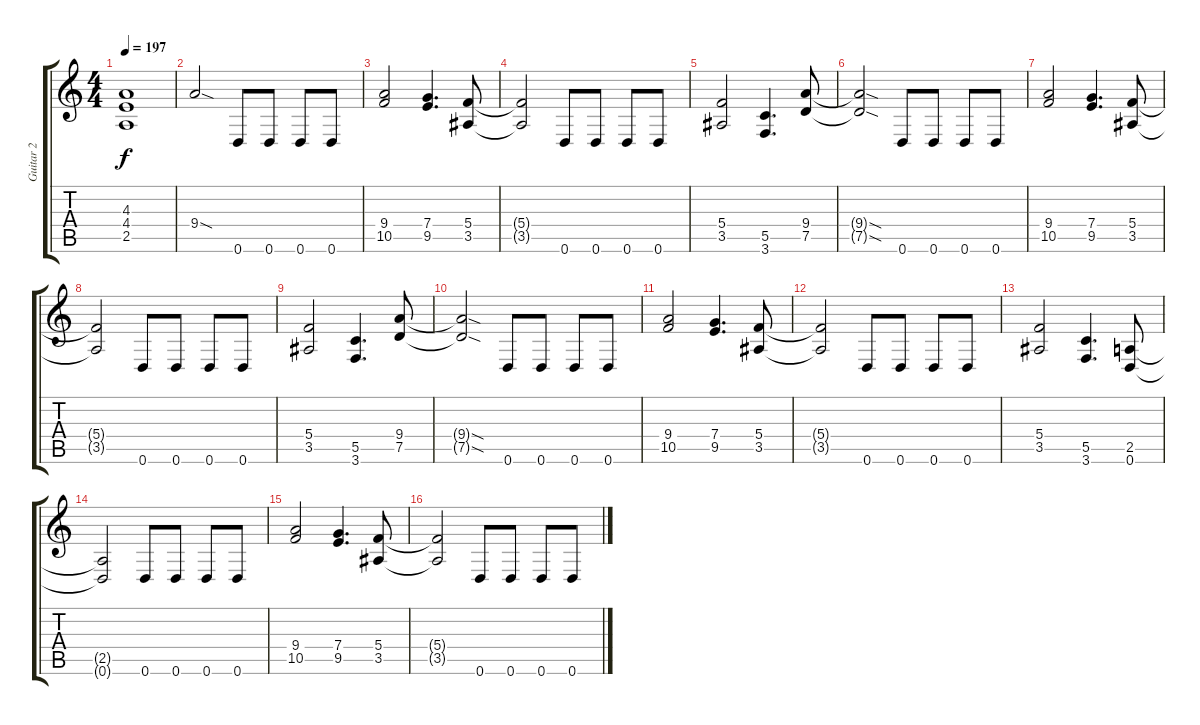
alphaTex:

\track ("Guitar 2" "Guitar 2") {instrument distortionguitar}
\staff {score tabs}
\tuning (D4 A3 F3 C3 G2 D2) {hide}
\ts (4 4)
\tempo 197
\clef g2
\ks c
(4.3{t} 4.4{t} 2.5{t}).1{dy f} |
9.4{sod}.2 0.6.8 0.6.8 0.6.8 0.6.8 |
(9.4 10.5).2 (7.4 9.5).4{d} (5.4 3.5).8 |
(5.4{t} 3.5{t}).2 0.6.8 0.6.8 0.6.8 0.6.8 |
(5.4 3.5).2 (5.5 3.6).4{d} (9.4 7.5).8 |
(9.4{sod t} 7.5{sod t}).2 0.6.8 0.6.8 0.6.8 0.6.8 |
(9.4 10.5).2 (7.4 9.5).4{d} (5.4 3.5).8 |
(5.4{t} 3.5{t}).2 0.6.8 0.6.8 0.6.8 0.6.8 |
(5.4 3.5).2 (5.5 3.6).4{d} (9.4 7.5).8 |
(9.4{sod t} 7.5{sod t}).2 0.6.8 0.6.8 0.6.8 0.6.8 |
(9.4 10.5).2 (7.4 9.5).4{d} (5.4 3.5).8 |
(5.4{t} 3.5{t}).2 0.6.8 0.6.8 0.6.8 0.6.8 |
(5.4 3.5).2 (5.5 3.6).4{d} (2.5 0.6).8 |
(2.5{t} 0.6{t}).2 0.6.8 0.6.8 0.6.8 0.6.8 |
(9.4 10.5).2 (7.4 9.5).4{d} (5.4 3.5).8 |
(5.4{t} 3.5{t}).2 0.6.8 0.6.8 0.6.8 0.6.8
